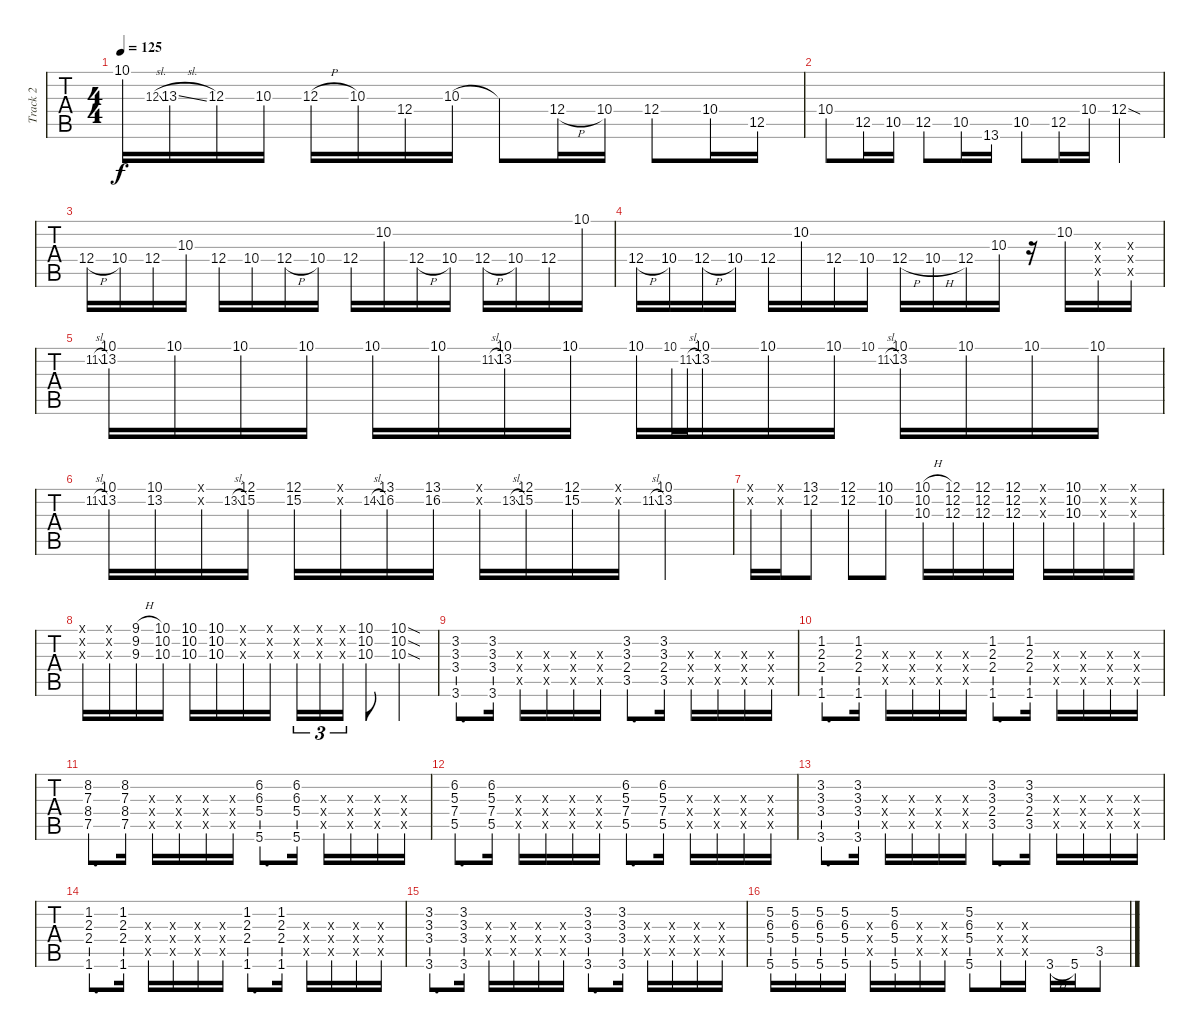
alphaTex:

\track ("Track 2" "Track 2") {instrument acousticguitarsteel}
\staff {tabs}
\tuning (E4 B3 G3 D3 A2 E2) {hide}
\ts (4 4)
\tempo 125
\clef g2
\ks c
10.1.16{dy f} 12.3{sl}.8{gr onbeat} 13.3{sl}.16 12.3.16 10.3.16 12.3{h}.16 10.3.16 12.4.16 10.3.16 10.3{t}.8 12.4{h}.16 10.4.16 12.4.8 10.4.16 12.5.16 |
10.4.8 12.5.16 10.5.16 12.5.8 10.5.16 13.6.16 10.5.8 12.5.16 10.4.16 12.4{sod}.4 |
12.4{h}.16 10.4.16 12.4.16 10.3.16 12.4.16 10.4.16 12.4{h}.16 10.4.16 12.4.16 10.2.16 12.4{h}.16 10.4.16 12.4{h}.16 10.4.16 12.4.16 10.1.16 |
12.4{h}.16 10.4.16 12.4{h}.16 10.4.16 12.4.16 10.2.16 12.4.16 10.4.16 12.4{h}.16 10.4{h}.16 12.4.16 10.3.16 r.16 10.2.16 (0.3{x} 0.4{x} 0.5{x}).16 (0.3{x} 0.4{x} 0.5{x}).16 |
11.2{sl}.8{gr onbeat} (10.1 13.2).16 10.1.16 10.1.16 10.1.16 10.1.16 10.1.16 11.2{sl}.8{gr onbeat} (10.1 13.2).16 10.1.16 10.1.16 10.1.16{gr onbeat} 11.2{sl}.16{gr onbeat} (10.1 13.2).16 10.1.16 10.1.16 10.1.16{gr onbeat} 11.2{sl}.16{gr} (10.1 13.2).16 10.1.16 10.1.16 10.1.16 |
11.2{sl}.8{gr onbeat} (10.1 13.2).16 (10.1 13.2).16 (0.1{x} 0.2{x}).16 13.2{sl}.8{gr onbeat} (12.1 15.2).16 (12.1 15.2).16 (0.1{x} 0.2{x}).16 14.2{sl}.8{gr onbeat} (13.1 16.2).16 (13.1 16.2).16 (0.1{x} 0.2{x}).16 13.2{sl}.8{gr onbeat} (12.1 15.2).16 (12.1 15.2).16 (0.1{x} 0.2{x}).16 11.2{sl}.8{gr onbeat} (10.1 13.2).4 |
(0.1{x} 0.2{x}).16 (0.1{x} 0.2{x}).16 (13.1 12.2).8 (12.1 12.2).8 (10.1 10.2).8 (10.1{h} 10.2{h} 10.3{h}).16 (12.1 12.2 12.3).16 (12.1 12.2 12.3).16 (12.1 12.2 12.3).16 (0.1{x} 0.2{x} 0.3{x}).16 (10.1 10.2 10.3).16 (0.1{x} 0.2{x} 0.3{x}).16 (0.1{x} 0.2{x} 0.3{x}).16 |
(0.1{x} 0.2{x} 0.3{x}).16 (0.1{x} 0.2{x} 0.3{x}).16 (9.1{h} 9.2{h} 9.3{h}).16 (10.1 10.2 10.3).16 (10.1 10.2 10.3).16 (10.1 10.2 10.3).16 (0.1{x} 0.2{x} 0.3{x}).16 (0.1{x} 0.2{x} 0.3{x}).16 (0.1{x} 0.2{x} 0.3{x}).16{tu (3 2)} (0.1{x} 0.2{x} 0.3{x}).16{tu (3 2)} (0.1{x} 0.2{x} 0.3{x}).16{tu (3 2)} (10.1 10.2 10.3).8 (10.1{sod} 10.2{sod} 10.3{sod}).4 |
(3.2 3.3 3.4 3.6).8{d} (3.2 3.3 3.4 3.6).16 (0.3{x} 0.4{x} 0.5{x}).16 (0.3{x} 0.4{x} 0.5{x}).16 (0.3{x} 0.4{x} 0.5{x}).16 (0.3{x} 0.4{x} 0.5{x}).16 (3.2 3.3 2.4 3.5).8{d} (3.2 3.3 2.4 3.5).16 (0.3{x} 0.4{x} 0.5{x}).16 (0.3{x} 0.4{x} 0.5{x}).16 (0.3{x} 0.4{x} 0.5{x}).16 (0.3{x} 0.4{x} 0.5{x}).16 |
(1.2 2.3 2.4 1.6).8{d} (1.2 2.3 2.4 1.6).16 (0.3{x} 0.4{x} 0.5{x}).16 (0.3{x} 0.4{x} 0.5{x}).16 (0.3{x} 0.4{x} 0.5{x}).16 (0.3{x} 0.4{x} 0.5{x}).16 (1.2 2.3 2.4 1.6).8{d} (1.2 2.3 2.4 1.6).16 (0.3{x} 0.4{x} 0.5{x}).16 (0.3{x} 0.4{x} 0.5{x}).16 (0.3{x} 0.4{x} 0.5{x}).16 (0.3{x} 0.4{x} 0.5{x}).16 |
(8.2 7.3 8.4 7.5).8{d} (8.2 7.3 8.4 7.5).16 (0.3{x} 0.4{x} 0.5{x}).16 (0.3{x} 0.4{x} 0.5{x}).16 (0.3{x} 0.4{x} 0.5{x}).16 (0.3{x} 0.4{x} 0.5{x}).16 (6.2 6.3 5.4 5.6).8{d} (6.2 6.3 5.4 5.6).16 (0.3{x} 0.4{x} 0.5{x}).16 (0.3{x} 0.4{x} 0.5{x}).16 (0.3{x} 0.4{x} 0.5{x}).16 (0.3{x} 0.4{x} 0.5{x}).16 |
(6.2 5.3 7.4 5.5).8{d} (6.2 5.3 7.4 5.5).16 (0.3{x} 0.4{x} 0.5{x}).16 (0.3{x} 0.4{x} 0.5{x}).16 (0.3{x} 0.4{x} 0.5{x}).16 (0.3{x} 0.4{x} 0.5{x}).16 (6.2 5.3 7.4 5.5).8{d} (6.2 5.3 7.4 5.5).16 (0.3{x} 0.4{x} 0.5{x}).16 (0.3{x} 0.4{x} 0.5{x}).16 (0.3{x} 0.4{x} 0.5{x}).16 (0.3{x} 0.4{x} 0.5{x}).16 |
(3.2 3.3 3.4 3.6).8{d} (3.2 3.3 3.4 3.6).16 (0.3{x} 0.4{x} 0.5{x}).16 (0.3{x} 0.4{x} 0.5{x}).16 (0.3{x} 0.4{x} 0.5{x}).16 (0.3{x} 0.4{x} 0.5{x}).16 (3.2 3.3 2.4 3.5).8{d} (3.2 3.3 2.4 3.5).16 (0.3{x} 0.4{x} 0.5{x}).16 (0.3{x} 0.4{x} 0.5{x}).16 (0.3{x} 0.4{x} 0.5{x}).16 (0.3{x} 0.4{x} 0.5{x}).16 |
(1.2 2.3 2.4 1.6).8{d} (1.2 2.3 2.4 1.6).16 (0.3{x} 0.4{x} 0.5{x}).16 (0.3{x} 0.4{x} 0.5{x}).16 (0.3{x} 0.4{x} 0.5{x}).16 (0.3{x} 0.4{x} 0.5{x}).16 (1.2 2.3 2.4 1.6).8{d} (1.2 2.3 2.4 1.6).16 (0.3{x} 0.4{x} 0.5{x}).16 (0.3{x} 0.4{x} 0.5{x}).16 (0.3{x} 0.4{x} 0.5{x}).16 (0.3{x} 0.4{x} 0.5{x}).16 |
(3.2 3.3 3.4 3.6).8{d} (3.2 3.3 3.4 3.6).16 (0.3{x} 0.4{x} 0.5{x}).16 (0.3{x} 0.4{x} 0.5{x}).16 (0.3{x} 0.4{x} 0.5{x}).16 (0.3{x} 0.4{x} 0.5{x}).16 (3.2 3.3 3.4 3.6).8{d} (3.2 3.3 3.4 3.6).16 (0.3{x} 0.4{x} 0.5{x}).16 (0.3{x} 0.4{x} 0.5{x}).16 (0.3{x} 0.4{x} 0.5{x}).16 (0.3{x} 0.4{x} 0.5{x}).16 |
(5.2 6.3 5.4 5.6).16 (5.2 6.3 5.4 5.6).16 (5.2 6.3 5.4 5.6).16 (5.2 6.3 5.4 5.6).16 (0.3{x} 0.4{x} 0.5{x}).16 (5.2 6.3 5.4 5.6).16 (0.3{x} 0.4{x} 0.5{x}).16 (0.3{x} 0.4{x} 0.5{x}).16 (5.2 6.3 5.4 5.6).8 (0.3{x} 0.4{x} 0.5{x}).16 (0.3{x} 0.4{x} 0.5{x}).16 3.6{h}.16 5.6.16 3.5.8
